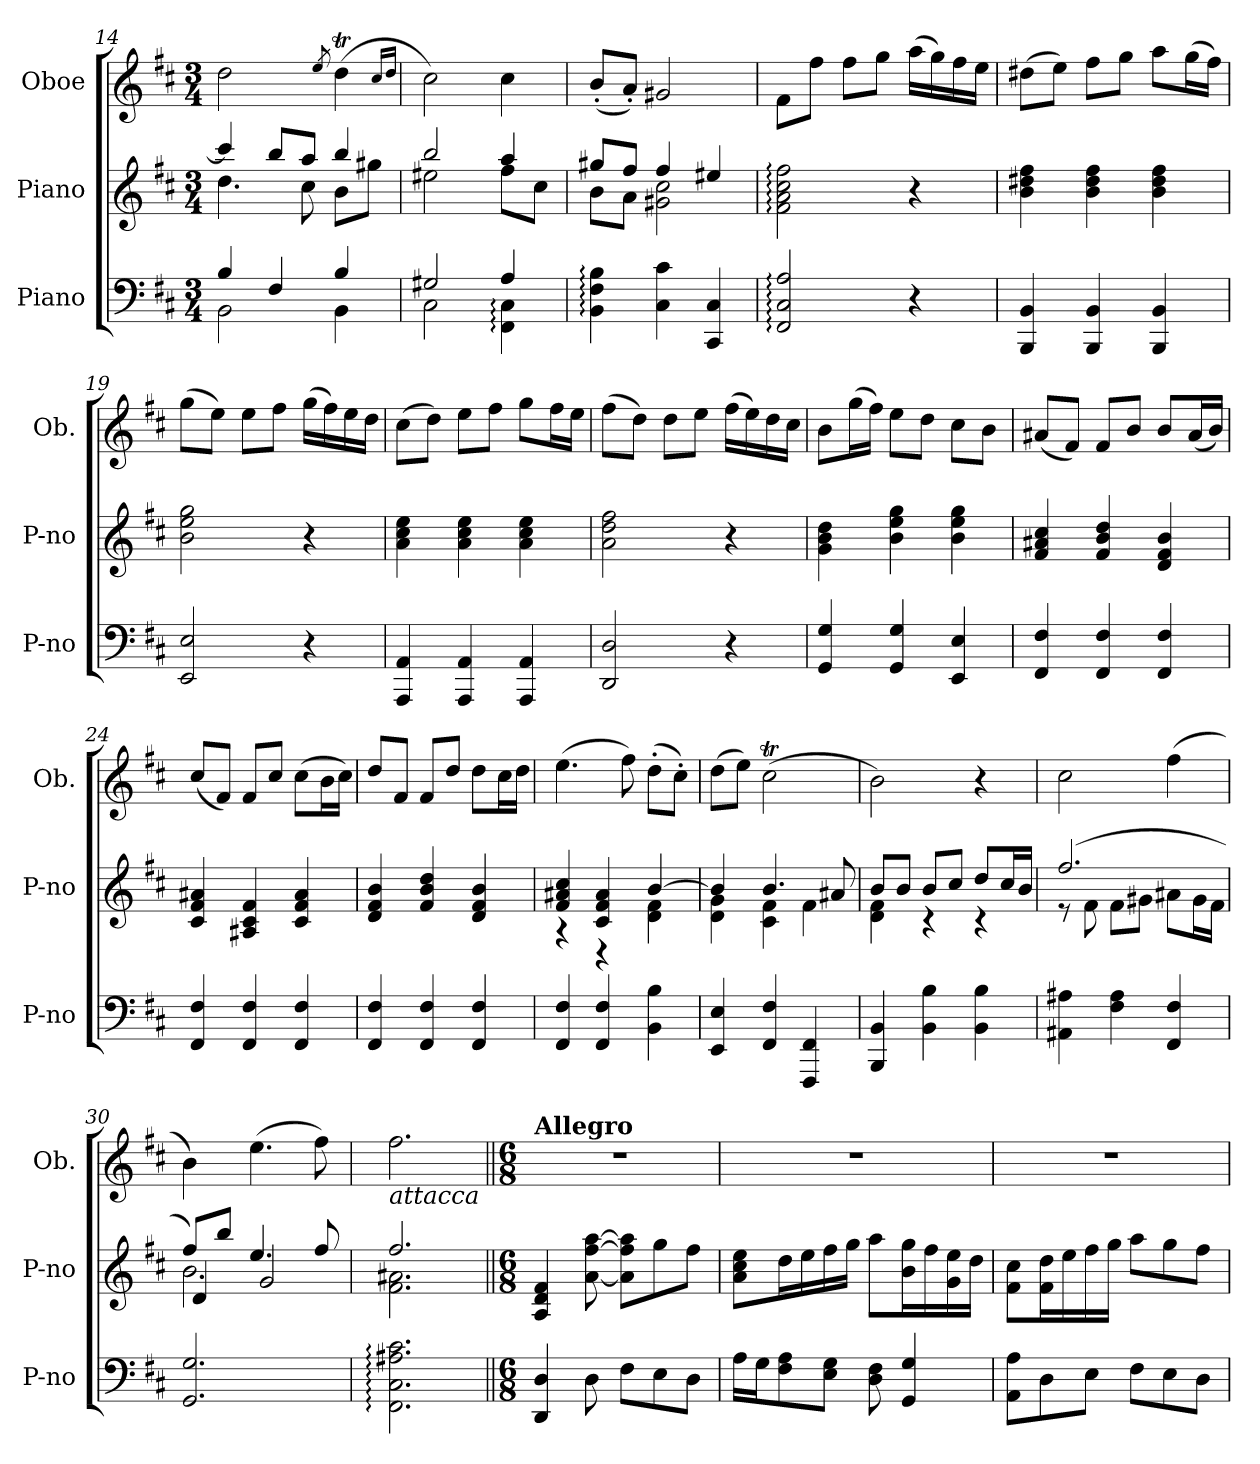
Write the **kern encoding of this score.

**kern	**kern	**kern
*part3	*part2	*part1
*staff3	*staff2	*staff1
*I"Piano	*I"Piano	*I"Oboe
*I'P-no	*I'P-no	*I'Ob.
!!LO:PB:g=z
*clefF4	*clefG2	*clefG2
*k[f#c#]	*k[f#c#]	*k[f#c#]
*M3/4	*M3/4	*M3/4
=14	=14	=14
*^	*^	*
4B/	2BB\	4ccc#/]	4.dd\	2dd\
4F#/	.	8bb/L	.	.
.	.	8aa/J	8cc#\	.
.	.	.	.	8qee/
4B/	4BB\	4bb/	8b\L	(>4ddT\
.	.	.	8gg#X\J	.
.	.	.	.	16qcc#/LL
.	.	.	.	16qdd/JJ
=15	=15	=15	=15	=15
2G#X/	2C#\	2bb/	2ee#X\	2cc#\)
4A/	4FF#\: 4C#\:	4aa/	8ff#\L	4cc#\
.	.	.	8cc#\J	.
*v	*v	*	*	*
=16	=16	=16	=16
4BB\: 4F#\: 4B\:	8gg#X/L	8b\L	(<8b'/L
.	8ff#/J	8a\J	8a'/J)
4C#\ 4c#\	4ff#/	2g#X\ 2cc#\	2g#X/
4CC#/ 4C#/	4ee#X/	.	.
*	*v	*v	*
=17	=17	=17
2FF#/: 2C#/: 2A/:	2f#\: 2a\: 2cc#\: 2ff#\:	8f#\L
.	.	8ff#\J
.	.	8ff#\L
.	.	8gg\J
4r	4r	(>16aa\LL
.	.	16gg\)
.	.	16ff#\
.	.	16ee\JJ
=18	=18	=18
4BBB/ 4BB/	4b\ 4dd#X\ 4ff#\	(>8dd#X\L
.	.	8ee\J)
4BBB/ 4BB/	4b\ 4dd#\ 4ff#\	8ff#\L
.	.	8gg\J
4BBB/ 4BB/	4b\ 4dd#\ 4ff#\	8aa\L
.	.	(>16gg\L
.	.	16ff#\JJ)
=19	=19	=19
2EE/ 2E/	2b\ 2ee\ 2gg\	(>8gg\L
.	.	8ee\J)
.	.	8ee\L
.	.	8ff#\J
4r	4r	(>16gg\LL
.	.	16ff#\)
.	.	16ee\
.	.	16dd\JJ
!!LO:LB:g=z
=20	=20	=20
4AAA/ 4AA/	4a\ 4cc#\ 4ee\	(>8cc#\L
.	.	8dd\J)
4AAA/ 4AA/	4a\ 4cc#\ 4ee\	8ee\L
.	.	8ff#\J
4AAA/ 4AA/	4a\ 4cc#\ 4ee\	8gg\L
.	.	16ff#\L
.	.	16ee\JJ
=21	=21	=21
2DD/ 2D/	2a\ 2dd\ 2ff#\	(>8ff#\L
.	.	8dd\J)
.	.	8dd\L
.	.	8ee\J
4r	4r	(>16ff#\LL
.	.	16ee\)
.	.	16dd\
.	.	16cc#\JJ
=22	=22	=22
4GG/ 4G/	4g\ 4b\ 4dd\	8b\L
.	.	(>16gg\L
.	.	16ff#\JJ)
4GG/ 4G/	4b\ 4ee\ 4gg\	8ee\L
.	.	8dd\J
4EE/ 4E/	4b\ 4ee\ 4gg\	8cc#\L
.	.	8b\J
=23	=23	=23
4FF#/ 4F#/	4f#/ 4a#X/ 4cc#/	(<8a#X/L
.	.	8f#/J)
4FF#/ 4F#/	4f#/ 4b/ 4dd/	8f#/L
.	.	8b/J
4FF#/ 4F#/	4d/ 4f#/ 4b/	8b/L
.	.	(<16a#/L
.	.	16b/JJ)
=24	=24	=24
4FF#/ 4F#/	4c#/ 4f#/ 4a#X/	(<8cc#/L
.	.	8f#/J)
4FF#/ 4F#/	4A#X/ 4c#/ 4f#/	8f#/L
.	.	8cc#/J
4FF#/ 4F#/	4c#/ 4f#/ 4a#/	(>8cc#\L
.	.	16b\L
.	.	16cc#\JJ)
=25	=25	=25
4FF#/ 4F#/	4d/ 4f#/ 4b/	8dd/L
.	.	8f#/J
4FF#/ 4F#/	4f#/ 4b/ 4dd/	8f#/L
.	.	8dd/J
4FF#/ 4F#/	4d/ 4f#/ 4b/	8dd\L
.	.	16cc#\L
.	.	16dd\JJ
!!LO:LB:g=z
=26	=26	=26
*	*^	*
4FF#/ 4F#/	4f#/ 4a#X/ 4cc#/	4r	(>4.ee\
4FF#/ 4F#/	4c#/ 4f#/ 4a#/	4r	.
.	.	.	8ff#\)
4BB\ 4B\	[4b/	4d\ 4f#\	(>8dd'\L
.	.	.	8cc#'\J)
=27	=27	=27	=27
4EE/ 4E/	4b/]	4d\ 4g\	(>8dd\L
.	.	.	8ee\J)
4FF#/ 4F#/	4.b/	4c#\ 4f#\	(>2cc#t\
4FFF#/ 4FF#/	.	4f#\	.
.	8a#X/	.	.
=28	=28	=28	=28
4BBB/ 4BB/	8b/L	4d\ 4f#\	2b\)
.	8b/J	.	.
4BB\ 4B\	8b/L	4r	.
.	8cc#/J	.	.
4BB\ 4B\	8dd/L	4r	4r
.	16cc#/L	.	.
.	16b/JJ	.	.
=29	=29	=29	=29
4AA#X\ 4A#X\	(>2.ff#/	8r	2cc#\
.	.	8f#\	.
4F#\ 4A#\	.	8f#\L	.
.	.	8g#X\J	.
4FF#/ 4F#/	.	8a#X\L	(>4ff#\
.	.	16g#\L	.
.	.	16f#\JJ	.
=30	=30	=30	=30
*	*	*^	*
2.GG/ 2.G/	8ff#/L)	2.b\	4d/	4b\)
.	8bb/J	.	.	.
.	4.ee/	.	2g/	(>4.ee\
.	8ff#/	.	.	8ff#\)
*	*	*v	*v	*
=31	=31	=31	=31
!	!	!	!LO:TX:b:i:t=attacca
2.FF#\: 2.C#\: 2.A#X\: 2.c#\:	2.ff#/	2.f#\: 2.a#X\:	2.ff#\
*	*v	*v	*
!!LO:LB:g=z
=1||	=1||	=1||
*M6/8	*M6/8	*M6/8
*	*^	*
!	!	!	!LO:TX:a:B:t=Allegro
*	*v	*v	*
4DD/ 4D/	4A/ 4d/ 4f#/	2.r
8D\	[8a\ [8ff#\ [8aa\	.
8F#\L	8a\] 8ff#\] 8aa\]L	.
8E\	8gg\	.
8D\J	8ff#\J	.
=2	=2	=2
16A\LL	8a\ 8cc#\ 8ee\L	2.r
16G\J	.	.
8F#\ 8A\	16dd\L	.
.	16ee\	.
8E\ 8G\J	16ff#\	.
.	16gg\JJ	.
8D\ 8F#\	8aa\L	.
4GG/ 4G/	16b\ 16gg\L	.
.	16ff#\	.
.	16g\ 16ee\	.
.	16dd\JJ	.
=3	=3	=3
8AA\ 8A\L	8f#\ 8cc#\L	2.r
8D\	16f#\ 16dd\L	.
.	16ee\	.
8E\J	16ff#\	.
.	16gg\JJ	.
8F#\L	8aa\L	.
8E\	8gg\	.
8D\J	8ff#\J	.
=	=	=
*-	*-	*-
